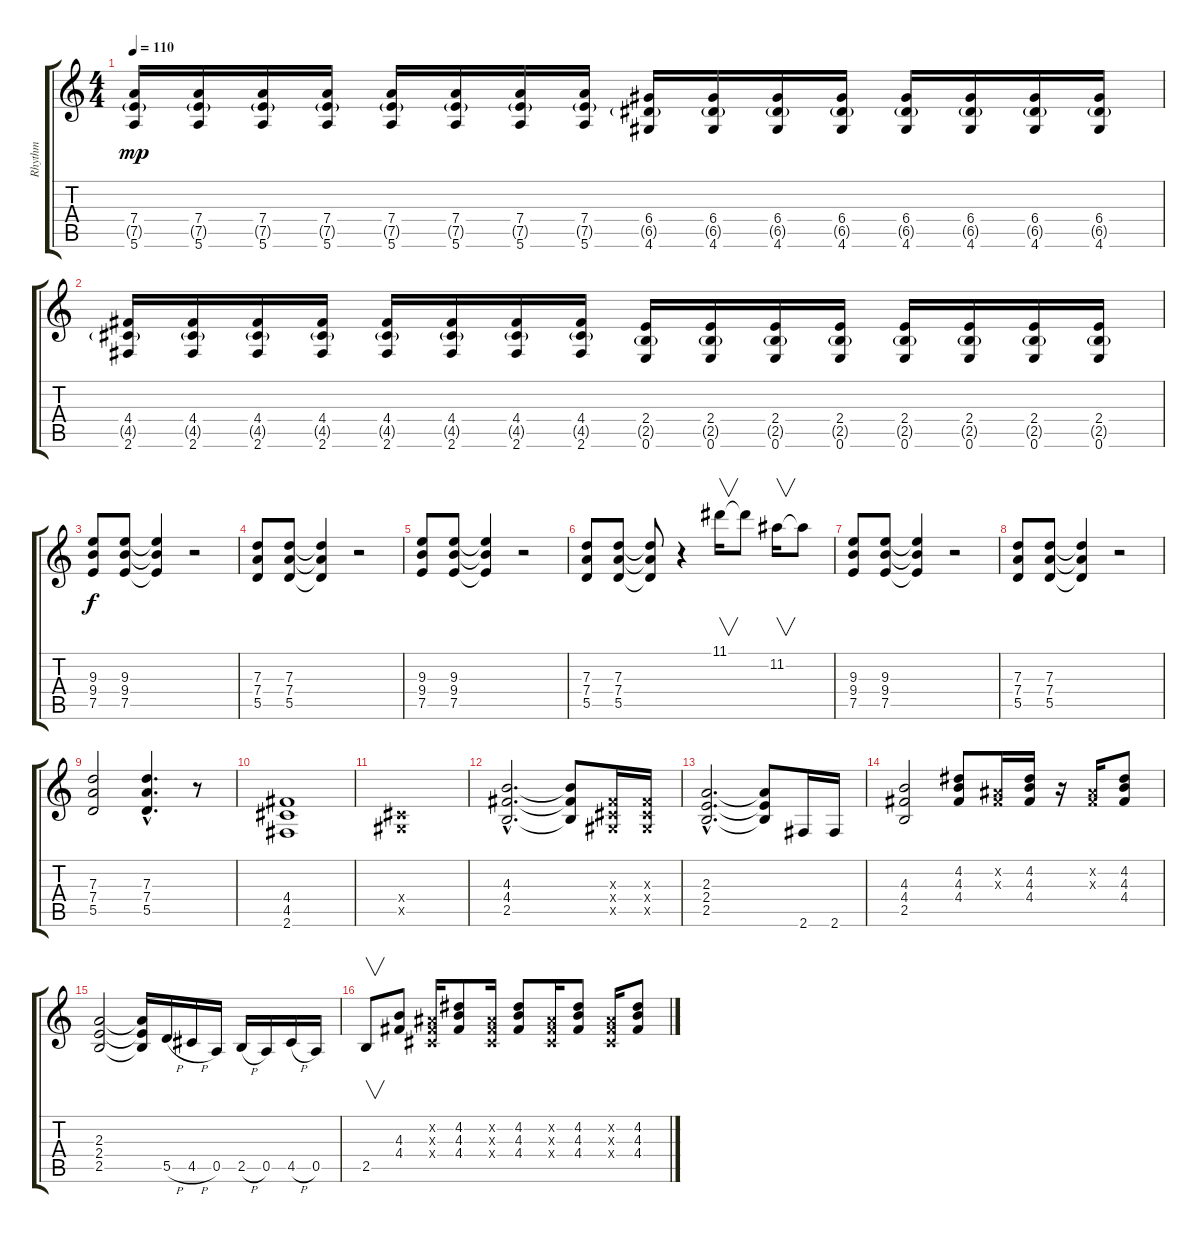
\track ("Rhythm" "Rhythm") {instrument distortionguitar}
\staff {score tabs}
\tuning (E4 B3 G3 D3 A2 E2) {hide}
\ts (4 4)
\tempo 110
\clef g2
\ks c
(7.4 7.5{g} 5.6).16{dy mp} (7.4 7.5{g} 5.6).16 (7.4 7.5{g} 5.6).16 (7.4 7.5{g} 5.6).16 (7.4 7.5{g} 5.6).16 (7.4 7.5{g} 5.6).16 (7.4 7.5{g} 5.6).16 (7.4 7.5{g} 5.6).16 (6.4 6.5{g} 4.6).16 (6.4 6.5{g} 4.6).16 (6.4 6.5{g} 4.6).16 (6.4 6.5{g} 4.6).16 (6.4 6.5{g} 4.6).16 (6.4 6.5{g} 4.6).16 (6.4 6.5{g} 4.6).16 (6.4 6.5{g} 4.6).16 |
(4.4 4.5{g} 2.6).16 (4.4 4.5{g} 2.6).16 (4.4 4.5{g} 2.6).16 (4.4 4.5{g} 2.6).16 (4.4 4.5{g} 2.6).16 (4.4 4.5{g} 2.6).16 (4.4 4.5{g} 2.6).16 (4.4 4.5{g} 2.6).16 (2.4 2.5{g} 0.6).16 (2.4 2.5{g} 0.6).16 (2.4 2.5{g} 0.6).16 (2.4 2.5{g} 0.6).16 (2.4 2.5{g} 0.6).16 (2.4 2.5{g} 0.6).16 (2.4 2.5{g} 0.6).16 (2.4 2.5{g} 0.6).16 |
(9.3 9.4 7.5).8{dy f} (9.3 9.4 7.5).8 (9.3{t} 9.4{t} 7.5{t}).4 r.2 |
(7.3 7.4 5.5).8 (7.3 7.4 5.5).8 (7.3{t} 7.4{t} 5.5{t}).4 r.2 |
(9.3 9.4 7.5).8 (9.3 9.4 7.5).8 (9.3{t} 9.4{t} 7.5{t}).4 r.2 |
(7.3 7.4 5.5).8 (7.3 7.4 5.5).8 (7.3{t} 7.4{t} 5.5{t}).8 r.4 11.1.16{v} 11.1{t}.8 11.2.16{v} 11.2{t}.8 |
(9.3 9.4 7.5).8 (9.3 9.4 7.5).8 (9.3{t} 9.4{t} 7.5{t}).4 r.2 |
(7.3 7.4 5.5).8 (7.3 7.4 5.5).8 (7.3{t} 7.4{t} 5.5{t}).4 r.2 |
(7.3 7.4 5.5).2 (7.3{hac} 7.4{hac} 5.5{hac}).4{d} r.8 |
(4.4 4.5 2.6).1 |
(-1.4{x} -1.5{x}).1 |
(4.3{hac} 4.4{hac} 2.5{hac}).2{d} (4.3{t} 4.4{t} 2.5{t}).8 (-1.3{x} -1.4{x} -1.5{x}).16 (-1.3{x} -1.4{x} -1.5{x}).16 |
(2.3{hac} 2.4{hac} 2.5{hac}).2{d} (2.3{t} 2.4{t} 2.5{t}).8 2.6.16 2.6.16 |
(4.3 4.4 2.5).2 (4.2 4.3 4.4).8 (-1.2{x} -1.3{x}).16 (4.2 4.3 4.4).16 r.16 (-1.2{x} -1.3{x}).16 (4.2 4.3 4.4).8 |
(2.3 2.4 2.5).2 (2.3{t} 2.4{t} 2.5{t}).16 5.5{h}.16 4.5{h}.16 0.5.16 2.5{h}.16 0.5.16 4.5{h}.16 0.5.16 |
2.5.8{v} (4.3 4.4).8 (-1.2{x} -1.3{x} -1.4{x}).16 (4.2 4.3 4.4).8 (-1.2{x} -1.3{x} -1.4{x}).16 (4.2 4.3 4.4).8 (-1.2{x} -1.3{x} -1.4{x}).16 (4.2 4.3 4.4).8 (-1.2{x} -1.3{x} -1.4{x}).16 (4.2 4.3 4.4).8
